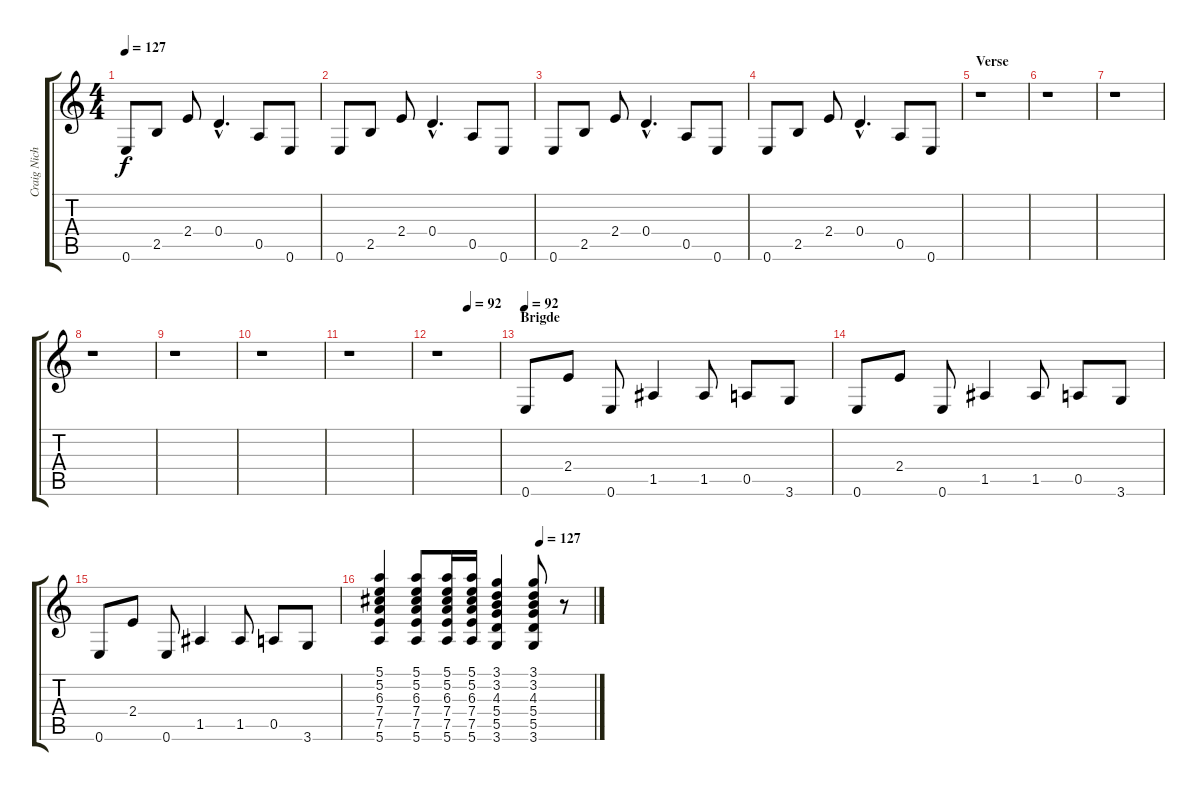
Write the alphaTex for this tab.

\track ("Craig Nicholls 2" "Craig Nich") {instrument electricguitarclean}
\staff {score tabs}
\tuning (E4 B3 G3 D3 A2 E2) {hide}
\ts (4 4)
\tempo 127
\clef g2
\ks c
0.6.8{dy f volume 14 instrument distortionguitar} 2.5.8 2.4.8 0.4{hac}.4{d} 0.5.8 0.6.8 |
0.6.8 2.5.8 2.4.8 0.4{hac}.4{d} 0.5.8 0.6.8 |
0.6.8 2.5.8 2.4.8 0.4{hac}.4{d} 0.5.8 0.6.8 |
0.6.8 2.5.8 2.4.8 0.4{hac}.4{d} 0.5.8 0.6.8 |
\section ("" "Verse")
r.1 |
r.1 |
r.1 |
r.1 |
r.1 |
r.1 |
r.1 |
\tempo (92 0.5)
r.1 |
\section ("" "Brigde")
\tempo 92
0.6.8{volume 13 instrument electricguitarclean} 2.4.8 0.6.8 1.5.4 1.5.8 0.5.8 3.6.8 |
0.6.8 2.4.8 0.6.8 1.5.4 1.5.8 0.5.8 3.6.8 |
0.6.8 2.4.8 0.6.8 1.5.4 1.5.8 0.5.8 3.6.8 |
\tempo (127 0.75)
(5.1 5.2 6.3 7.4 7.5 5.6).4{volume 10} (5.1 5.2 6.3 7.4 7.5 5.6).8 (5.1 5.2 6.3 7.4 7.5 5.6).16 (5.1 5.2 6.3 7.4 7.5 5.6).16 (3.1 3.2 4.3 5.4 5.5 3.6).4 (3.1 3.2 4.3 5.4 5.5 3.6).8 r.8
